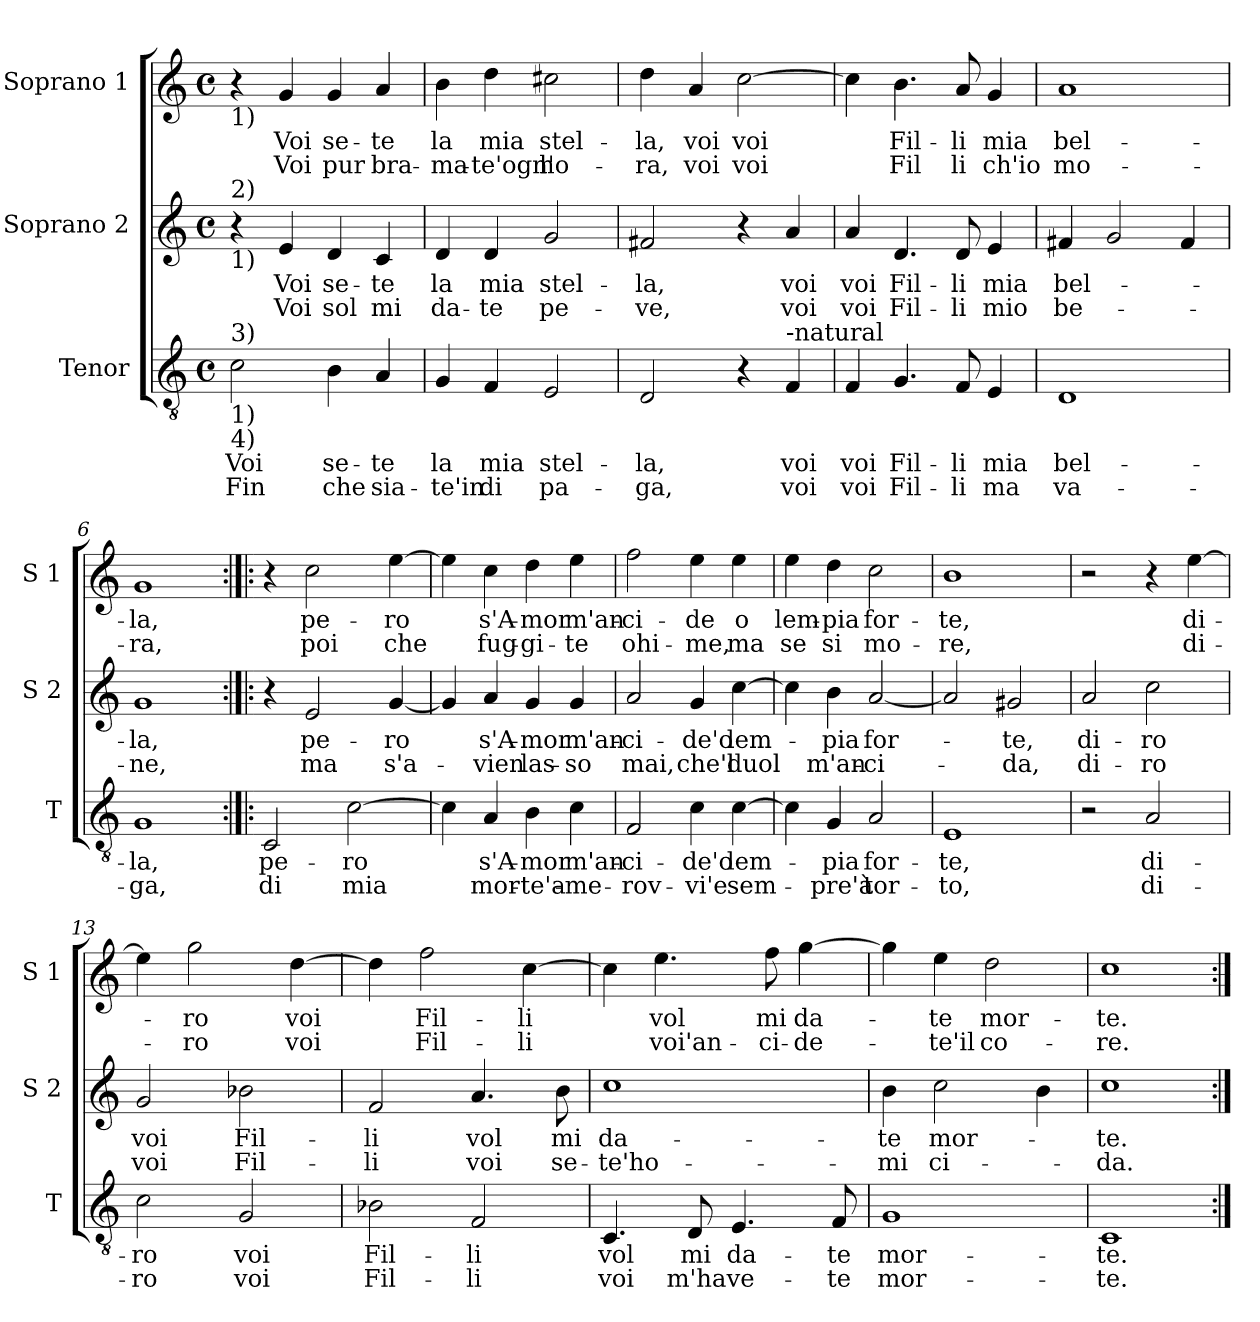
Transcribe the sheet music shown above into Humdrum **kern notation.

**kern	**text	**text	**kern	**text	**text	**kern	**text	**text
*part3	*part3	*part3	*part2	*part2	*part2	*part1	*part1	*part1
*staff3	*staff3	*staff3	*staff2	*staff2	*staff2	*staff1	*staff1	*staff1
*I"Tenor	*	*	*I"Soprano 2	*	*	*I"Soprano 1	*	*
*I'T	*	*	*I'S 2	*	*	*I'S 1	*	*
*clefGv2	*	*	*clefG2	*	*	*clefG2	*	*
*k[]	*	*	*k[]	*	*	*k[]	*	*
*C:	*	*	*C:	*	*	*C:	*	*
*M4/4	*	*	*M4/4	*	*	*M4/4	*	*
*met(c)	*	*	*met(c)	*	*	*met(c)	*	*
=1	=1	=1	=1	=1	=1	=1	=1	=1
!	!	!	!	!	!	!LO:TX:b:t=1)	!	!
!	!	!	!LO:TX:a:t=2)	!	!	!	!	!
!	!	!	!LO:TX:b:t=1)	!	!	!	!	!
!LO:TX:a:t=3)	!	!	!	!	!	!	!	!
!LO:TX:b:t=1)	!	!	!	!	!	!	!	!
!LO:TX:b:t=4)	!	!	!	!	!	!	!	!
!	!LO:LY:b	!LO:LY:b	!	!	!	!	!	!
2c\	Voi	Fin	4r	.	.	4r	.	.
!	!	!	!	!LO:LY:b	!LO:LY:b	!	!LO:LY:b	!LO:LY:b
.	.	.	4e/	Voi	Voi	4g/	Voi	Voi
!	!LO:LY:b	!LO:LY:b	!	!LO:LY:b	!LO:LY:b	!	!LO:LY:b	!LO:LY:b
4B\	se-	che	4d/	se-	sol	4g/	se-	pur
!	!LO:LY:b	!LO:LY:b	!	!LO:LY:b	!LO:LY:b	!	!LO:LY:b	!LO:LY:b
4A/	-te	sia-	4c/	-te	mi	4a/	-te	bra-
=2	=2	=2	=2	=2	=2	=2	=2	=2
!	!LO:LY:b	!LO:LY:b	!	!LO:LY:b	!LO:LY:b	!	!LO:LY:b	!LO:LY:b
4G/	la	-te'in	4d/	la	da-	4b\	la	-ma-
!	!LO:LY:b	!LO:LY:b	!	!LO:LY:b	!LO:LY:b	!	!LO:LY:b	!LO:LY:b
4F/	mia	di	4d/	mia	-te	4dd\	mia	-te'ogn'
!	!LO:LY:b	!LO:LY:b	!	!LO:LY:b	!LO:LY:b	!	!LO:LY:b	!LO:LY:b
2E/	stel-	pa-	2g/	stel-	pe-	2cc#X\	stel-	ho-
=3	=3	=3	=3	=3	=3	=3	=3	=3
!	!LO:LY:b	!LO:LY:b	!	!LO:LY:b	!LO:LY:b	!	!LO:LY:b	!LO:LY:b
2D/	-la,	-ga,	2f#X/	-la,	-ve,	4dd\	-la,	-ra,
!	!	!	!	!	!	!	!LO:LY:b	!LO:LY:b
.	.	.	.	.	.	4a/	voi	voi
!	!	!	!	!	!	!	!LO:LY:b	!LO:LY:b
4r	.	.	4r	.	.	[2cc\	voi	voi
!LO:TX:a:t=-natural	!	!	!	!	!	!	!	!
!	!LO:LY:b	!LO:LY:b	!	!LO:LY:b	!LO:LY:b	!	!	!
4F/	voi	voi	4a/	voi	voi	.	.	.
=4	=4	=4	=4	=4	=4	=4	=4	=4
!	!LO:LY:b	!LO:LY:b	!	!LO:LY:b	!LO:LY:b	!	!	!
4F/	voi	voi	4a/	voi	voi	4cc\]	.	.
!	!LO:LY:b	!LO:LY:b	!	!LO:LY:b	!LO:LY:b	!	!LO:LY:b	!LO:LY:b
4.G/	Fil-	Fil-	4.d/	Fil-	Fil-	4.b\	Fil-	Fil
!	!LO:LY:b	!LO:LY:b	!	!LO:LY:b	!LO:LY:b	!	!LO:LY:b	!LO:LY:b
8F/	-li	-li	8d/	-li	-li	8a/	-li	li
!	!LO:LY:b	!LO:LY:b	!	!LO:LY:b	!LO:LY:b	!	!LO:LY:b	!LO:LY:b
4E/	mia	ma	4e/	mia	mio	4g/	mia	ch'io
!!LO:LB:g=z
=5	=5	=5	=5	=5	=5	=5	=5	=5
!	!LO:LY:b	!LO:LY:b	!	!LO:LY:b	!LO:LY:b	!	!LO:LY:b	!LO:LY:b
1D	bel-	va-	4f#X/	bel-	be-	1a	bel-	mo-
.	.	.	2g/	.	.	.	.	.
.	.	.	4f#/	.	.	.	.	.
=6	=6	=6	=6	=6	=6	=6	=6	=6
!	!LO:LY:b	!LO:LY:b	!	!LO:LY:b	!LO:LY:b	!	!LO:LY:b	!LO:LY:b
1G	-la,	-ga,	1g	-la,	-ne,	1g	-la,	-ra,
=7:|!|:	=7:|!|:	=7:|!|:	=7:|!|:	=7:|!|:	=7:|!|:	=7:|!|:	=7:|!|:	=7:|!|:
!	!LO:LY:b	!LO:LY:b	!	!	!	!	!	!
2C/	pe-	di	4r	.	.	4r	.	.
!	!	!	!	!LO:LY:b	!LO:LY:b	!	!LO:LY:b	!LO:LY:b
.	.	.	2e/	pe-	ma	2cc\	pe-	poi
!	!LO:LY:b	!LO:LY:b	!	!	!	!	!	!
[2c\	-ro	mia	.	.	.	.	.	.
!	!	!	!	!LO:LY:b	!LO:LY:b	!	!LO:LY:b	!LO:LY:b
.	.	.	[4g/	-ro	s'a-	[4ee\	-ro	che
=8	=8	=8	=8	=8	=8	=8	=8	=8
4c\]	.	.	4g/]	.	.	4ee\]	.	.
!	!LO:LY:b	!LO:LY:b	!	!LO:LY:b	!LO:LY:b	!	!LO:LY:b	!LO:LY:b
4A/	s'A-	mor-	4a/	s'A-	-vien	4cc\	s'A-	fug-
!	!LO:LY:b	!LO:LY:b	!	!LO:LY:b	!LO:LY:b	!	!LO:LY:b	!LO:LY:b
4B\	-mor	-te'a-	4g/	-mor	las-	4dd\	-mor	-gi-
!	!LO:LY:b	!LO:LY:b	!	!LO:LY:b	!LO:LY:b	!	!LO:LY:b	!LO:LY:b
4c\	m'an-	-me-	4g/	m'an-	-so	4ee\	m'an-	-te
=9	=9	=9	=9	=9	=9	=9	=9	=9
!	!LO:LY:b	!LO:LY:b	!	!LO:LY:b	!LO:LY:b	!	!LO:LY:b	!LO:LY:b
2F/	-ci-	-rov-	2a/	-ci-	mai,	2ff\	-ci-	ohi-
!	!LO:LY:b	!LO:LY:b	!	!LO:LY:b	!LO:LY:b	!	!LO:LY:b	!LO:LY:b
4c\	-de'o	-vi'e	4g/	-de'o	che'l	4ee\	-de	-me,
!	!LO:LY:b	!LO:LY:b	!	!LO:LY:b	!LO:LY:b	!	!LO:LY:b	!LO:LY:b
[4c\	lem-	sem-	[4cc\	lem-	duol	4ee\	o	ma
!!LO:PB:g=z
=10	=10	=10	=10	=10	=10	=10	=10	=10
!	!	!	!	!	!	!	!LO:LY:b	!LO:LY:b
4c\]	.	.	4cc\]	.	.	4ee\	lem-	se
!	!LO:LY:b	!LO:LY:b	!	!LO:LY:b	!LO:LY:b	!	!LO:LY:b	!LO:LY:b
4G/	-pia	-pre'à	4b\	-pia	m'an-	4dd\	-pia	si
!	!LO:LY:b	!LO:LY:b	!	!LO:LY:b	!LO:LY:b	!	!LO:LY:b	!LO:LY:b
2A/	for-	tor-	[2a/	for-	-ci-	2cc\	for-	mo-
=11	=11	=11	=11	=11	=11	=11	=11	=11
!	!LO:LY:b	!LO:LY:b	!	!	!	!	!LO:LY:b	!LO:LY:b
1E	-te,	-to,	2a/]	.	.	1b	-te,	-re,
!	!	!	!	!LO:LY:b	!LO:LY:b	!	!	!
.	.	.	2g#X/	-te,	-da,	.	.	.
=12	=12	=12	=12	=12	=12	=12	=12	=12
!	!	!	!	!LO:LY:b	!LO:LY:b	!	!	!
2r	.	.	2a/	di-	di-	2r	.	.
!	!LO:LY:b	!LO:LY:b	!	!LO:LY:b	!LO:LY:b	!	!	!
2A/	di-	di-	2cc\	-ro	-ro	4r	.	.
!	!	!	!	!	!	!	!LO:LY:b	!LO:LY:b
.	.	.	.	.	.	[4ee\	di-	di-
=13	=13	=13	=13	=13	=13	=13	=13	=13
!	!LO:LY:b	!LO:LY:b	!	!LO:LY:b	!LO:LY:b	!	!	!
2c\	-ro	-ro	2g/	voi	voi	4ee\]	.	.
!	!	!	!	!	!	!	!LO:LY:b	!LO:LY:b
.	.	.	.	.	.	2gg\	-ro	-ro
!	!LO:LY:b	!LO:LY:b	!	!LO:LY:b	!LO:LY:b	!	!	!
2G/	voi	voi	2b-X\	Fil-	Fil-	.	.	.
!	!	!	!	!	!	!	!LO:LY:b	!LO:LY:b
.	.	.	.	.	.	[4dd\	voi	voi
!!LO:LB:g=z
=14	=14	=14	=14	=14	=14	=14	=14	=14
!	!LO:LY:b	!LO:LY:b	!	!LO:LY:b	!LO:LY:b	!	!	!
2B-X\	Fil-	Fil-	2f/	-li	-li	4dd\]	.	.
!	!	!	!	!	!	!	!LO:LY:b	!LO:LY:b
.	.	.	.	.	.	2ff\	Fil-	Fil-
!	!LO:LY:b	!LO:LY:b	!	!LO:LY:b	!LO:LY:b	!	!	!
2F/	-li	-li	4.a/	vol	voi	.	.	.
!	!	!	!	!	!	!	!LO:LY:b	!LO:LY:b
.	.	.	.	.	.	[4cc\	-li	-li
!	!	!	!	!LO:LY:b	!LO:LY:b	!	!	!
.	.	.	8b\	mi	se-	.	.	.
=15	=15	=15	=15	=15	=15	=15	=15	=15
!	!LO:LY:b	!LO:LY:b	!	!LO:LY:b	!LO:LY:b	!	!	!
4.C/	vol	voi	1cc	da-	-te'ho-	4cc\]	.	.
!	!	!	!	!	!	!	!LO:LY:b	!LO:LY:b
.	.	.	.	.	.	4.ee\	vol	voi'an-
!	!LO:LY:b	!LO:LY:b	!	!	!	!	!	!
8D/	mi	m'ha	.	.	.	.	.	.
!	!LO:LY:b	!LO:LY:b	!	!	!	!	!	!
4.E/	da-	ve-	.	.	.	.	.	.
!	!	!	!	!	!	!	!LO:LY:b	!LO:LY:b
.	.	.	.	.	.	8ff\	mi	-ci-
!	!	!	!	!	!	!	!LO:LY:b	!LO:LY:b
.	.	.	.	.	.	[4gg\	da-	-de-
!	!LO:LY:b	!LO:LY:b	!	!	!	!	!	!
8F/	-te	-te	.	.	.	.	.	.
=16	=16	=16	=16	=16	=16	=16	=16	=16
!	!LO:LY:b	!LO:LY:b	!	!LO:LY:b	!LO:LY:b	!	!	!
1G	mor-	mor-	4b\	-te	-mi	4gg\]	.	.
!	!	!	!	!LO:LY:b	!LO:LY:b	!	!LO:LY:b	!LO:LY:b
.	.	.	2cc\	mor-	ci-	4ee\	-te	-te'il
!	!	!	!	!	!	!	!LO:LY:b	!LO:LY:b
.	.	.	.	.	.	2dd\	mor-	co-
.	.	.	4b\	.	.	.	.	.
=17	=17	=17	=17	=17	=17	=17	=17	=17
!	!LO:LY:b	!LO:LY:b	!	!LO:LY:b	!LO:LY:b	!	!LO:LY:b	!LO:LY:b
1C	-te.	-te.	1cc	-te.	-da.	1cc	-te.	-re.
=:|!	=:|!	=:|!	=:|!	=:|!	=:|!	=:|!	=:|!	=:|!
*-	*-	*-	*-	*-	*-	*-	*-	*-
